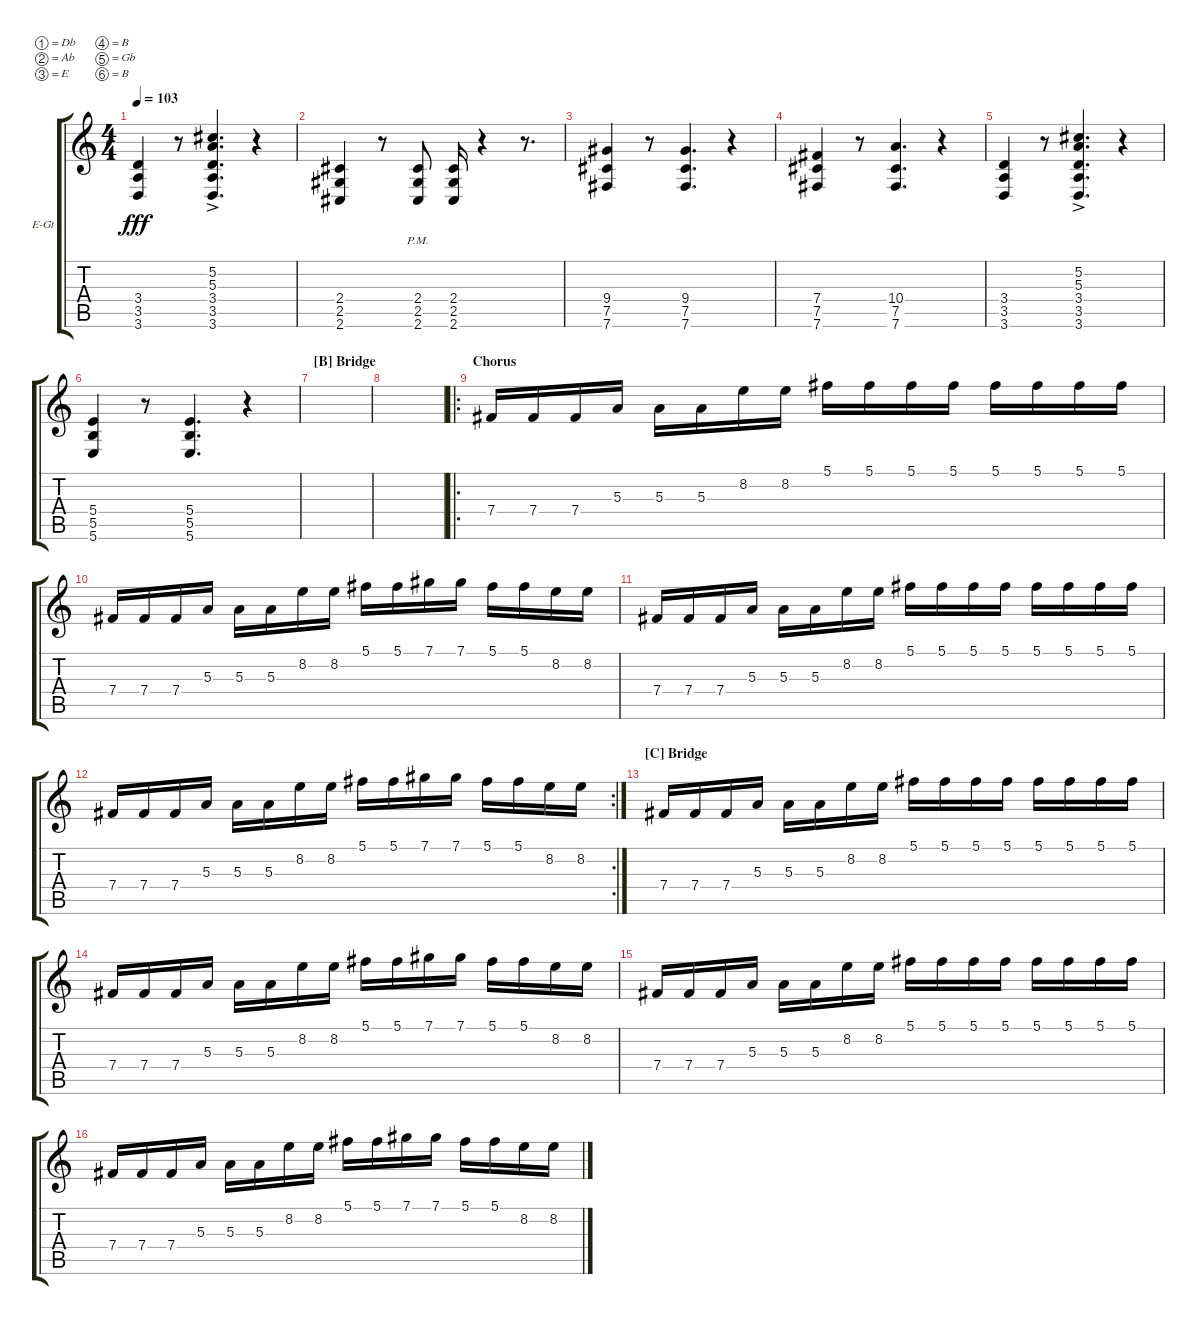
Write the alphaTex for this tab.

\bracketExtendMode groupsimilarinstruments
\firstSystemTrackNameOrientation horizontal
\otherSystemsTrackNameOrientation horizontal
\track ("Ру - dist" "E-Gt") {instrument distortionguitar}
\staff {score tabs}
\tuning (Db4 Ab3 E3 B2 Gb2 B1)
\ts (4 4)
\tempo 103
\clef g2
\ks c
(3.5 3.4 3.6).4{dy fff} r.8 (3.6 3.5 3.4 5.3{ac} 5.2{ac}).4{d} r.4 |
(2.5 2.4 2.6).4 r.8 (2.6{pm} 2.5{pm} 2.4{pm}).8 (2.6 2.5 2.4).16 r.4 r.8{d} |
(7.5 9.4 7.6).4 r.8 (7.6 7.5 9.4).4{d} r.4 |
(7.5 7.4 7.6).4 r.8 (7.6 7.5 10.4).4{d} r.4 |
(3.5 3.4 3.6).4 r.8 (3.6 3.5 3.4 5.3{ac} 5.2{ac}).4{d} r.4 |
(5.5 5.4 5.6).4 r.8 (5.6 5.5 5.4).4{d} r.4 |
\section ("B" "Bridge")
|
|
\ro
\section ("" "Chorus")
7.4.16 7.4.16 7.4.16 5.3.16 5.3.16 5.3.16 8.2.16 8.2.16 5.1.16 5.1.16 5.1.16 5.1.16 5.1.16 5.1.16 5.1.16 5.1.16 |
7.4.16 7.4.16 7.4.16 5.3.16 5.3.16 5.3.16 8.2.16 8.2.16 5.1.16 5.1.16 7.1.16 7.1.16 5.1.16 5.1.16 8.2.16 8.2.16 |
7.4.16 7.4.16 7.4.16 5.3.16 5.3.16 5.3.16 8.2.16 8.2.16 5.1.16 5.1.16 5.1.16 5.1.16 5.1.16 5.1.16 5.1.16 5.1.16 |
\rc 2
7.4.16 7.4.16 7.4.16 5.3.16 5.3.16 5.3.16 8.2.16 8.2.16 5.1.16 5.1.16 7.1.16 7.1.16 5.1.16 5.1.16 8.2.16 8.2.16 |
\section ("C" "Bridge")
7.4.16 7.4.16 7.4.16 5.3.16 5.3.16 5.3.16 8.2.16 8.2.16 5.1.16 5.1.16 5.1.16 5.1.16 5.1.16 5.1.16 5.1.16 5.1.16 |
7.4.16 7.4.16 7.4.16 5.3.16 5.3.16 5.3.16 8.2.16 8.2.16 5.1.16 5.1.16 7.1.16 7.1.16 5.1.16 5.1.16 8.2.16 8.2.16 |
7.4.16 7.4.16 7.4.16 5.3.16 5.3.16 5.3.16 8.2.16 8.2.16 5.1.16 5.1.16 5.1.16 5.1.16 5.1.16 5.1.16 5.1.16 5.1.16 |
7.4.16 7.4.16 7.4.16 5.3.16 5.3.16 5.3.16 8.2.16 8.2.16 5.1.16 5.1.16 7.1.16 7.1.16 5.1.16 5.1.16 8.2.16 8.2.16
